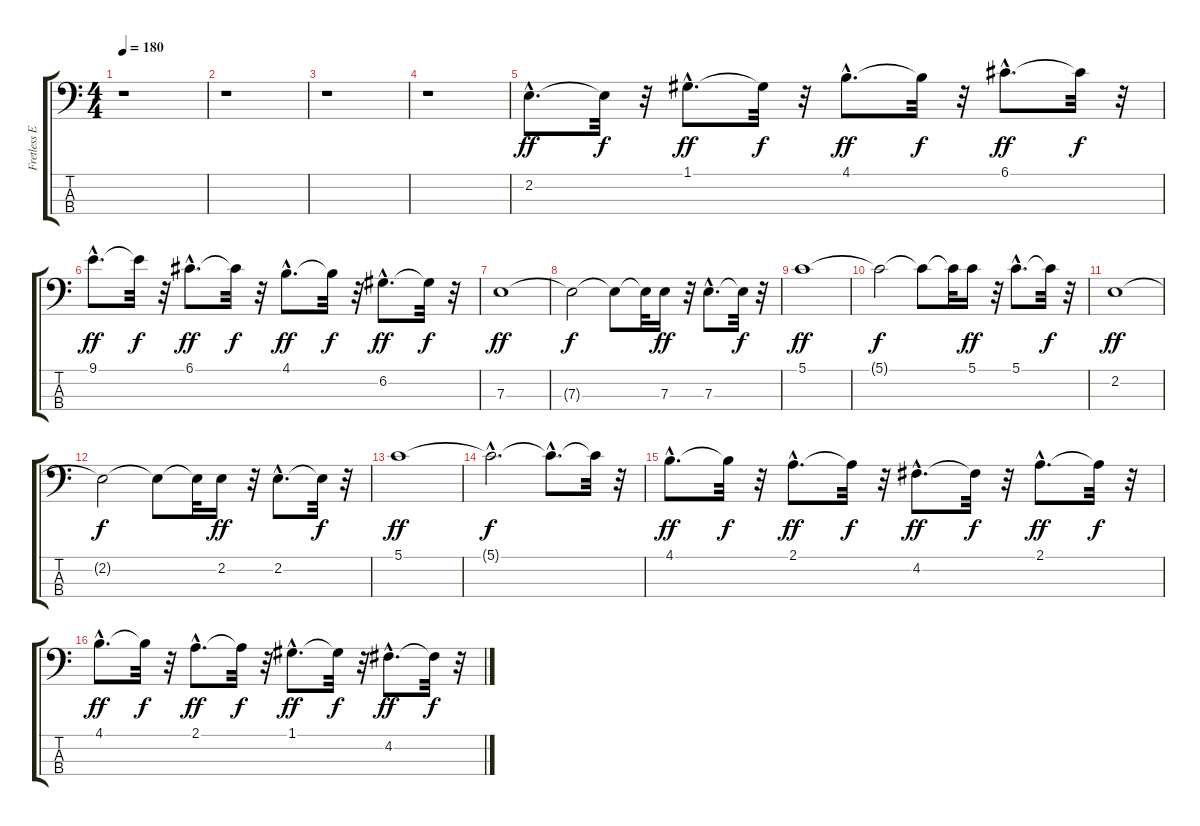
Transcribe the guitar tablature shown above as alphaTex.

\track ("Fretless E. Bass" "Fretless E") {instrument fretlessbass}
\staff {score tabs}
\tuning (G2 D2 A1 E1) {hide}
\ts (4 4)
\tempo 180
\clef f4
\ks c
r.1{dy ff instrument fretlessbass} |
r.1 |
r.1 |
r.1 |
2.2{hac}.8{d} 2.2{t}.32{dy f} r.32 1.1{hac}.8{d dy ff} 1.1{t}.32{dy f} r.32 4.1{hac}.8{d dy ff} 4.1{t}.32{dy f} r.32 6.1{hac}.8{d dy ff} 6.1{t}.32{dy f} r.32 |
9.1{hac}.8{d dy ff} 9.1{t}.32{dy f} r.32 6.1{hac}.8{d dy ff} 6.1{t}.32{dy f} r.32 4.1{hac}.8{d dy ff} 4.1{t}.32{dy f} r.32 6.2{hac}.8{d dy ff} 6.2{t}.32{dy f} r.32 |
7.3.1{dy ff} |
7.3{t}.2{dy f} 7.3{t}.8 7.3{t}.32 7.3.16{dy ff} r.32 7.3{hac}.8{d} 7.3{t}.32{dy f} r.32 |
5.1.1{dy ff} |
5.1{t}.2{dy f} 5.1{t}.8 5.1{t}.32 5.1.16{dy ff} r.32 5.1{hac}.8{d} 5.1{t}.32{dy f} r.32 |
2.2.1{dy ff} |
2.2{t}.2{dy f} 2.2{t}.8 2.2{t}.32 2.2.16{dy ff} r.32 2.2{hac}.8{d} 2.2{t}.32{dy f} r.32 |
5.1.1{dy ff} |
5.1{hac t}.2{d dy f} 5.1{hac t}.8{d} 5.1{t}.32 r.32 |
4.1{hac}.8{d dy ff} 4.1{t}.32{dy f} r.32 2.1{hac}.8{d dy ff} 2.1{t}.32{dy f} r.32 4.2{hac}.8{d dy ff} 4.2{t}.32{dy f} r.32 2.1{hac}.8{d dy ff} 2.1{t}.32{dy f} r.32 |
4.1{hac}.8{d dy ff} 4.1{t}.32{dy f} r.32 2.1{hac}.8{d dy ff} 2.1{t}.32{dy f} r.32 1.1{hac}.8{d dy ff} 1.1{t}.32{dy f} r.32 4.2{hac}.8{d dy ff} 4.2{t}.32{dy f} r.32
